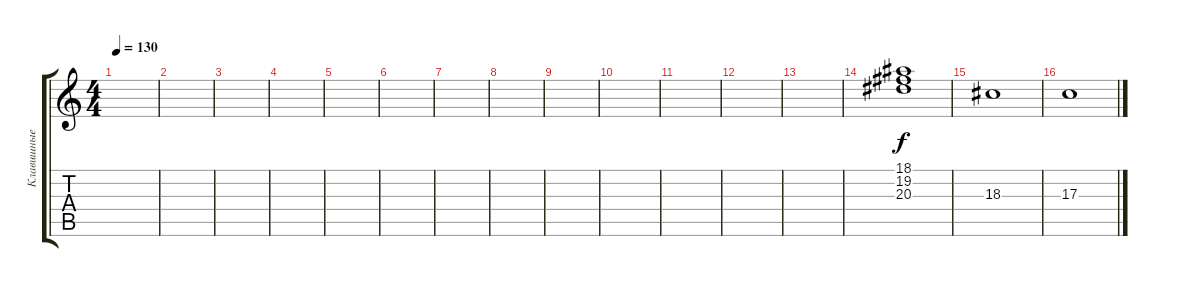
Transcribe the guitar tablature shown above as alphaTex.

\track ("Клавишные IV" "Клавишные ") {instrument rockorgan}
\staff {score tabs}
\tuning (E4 B3 G3 D3 A2 E2) {hide}
\ts (4 4)
\tempo 130
\clef g2
\ks c
|
|
|
|
|
|
|
|
|
|
|
|
|
(18.1 19.2 20.3).1 |
18.3.1 |
17.3.1
